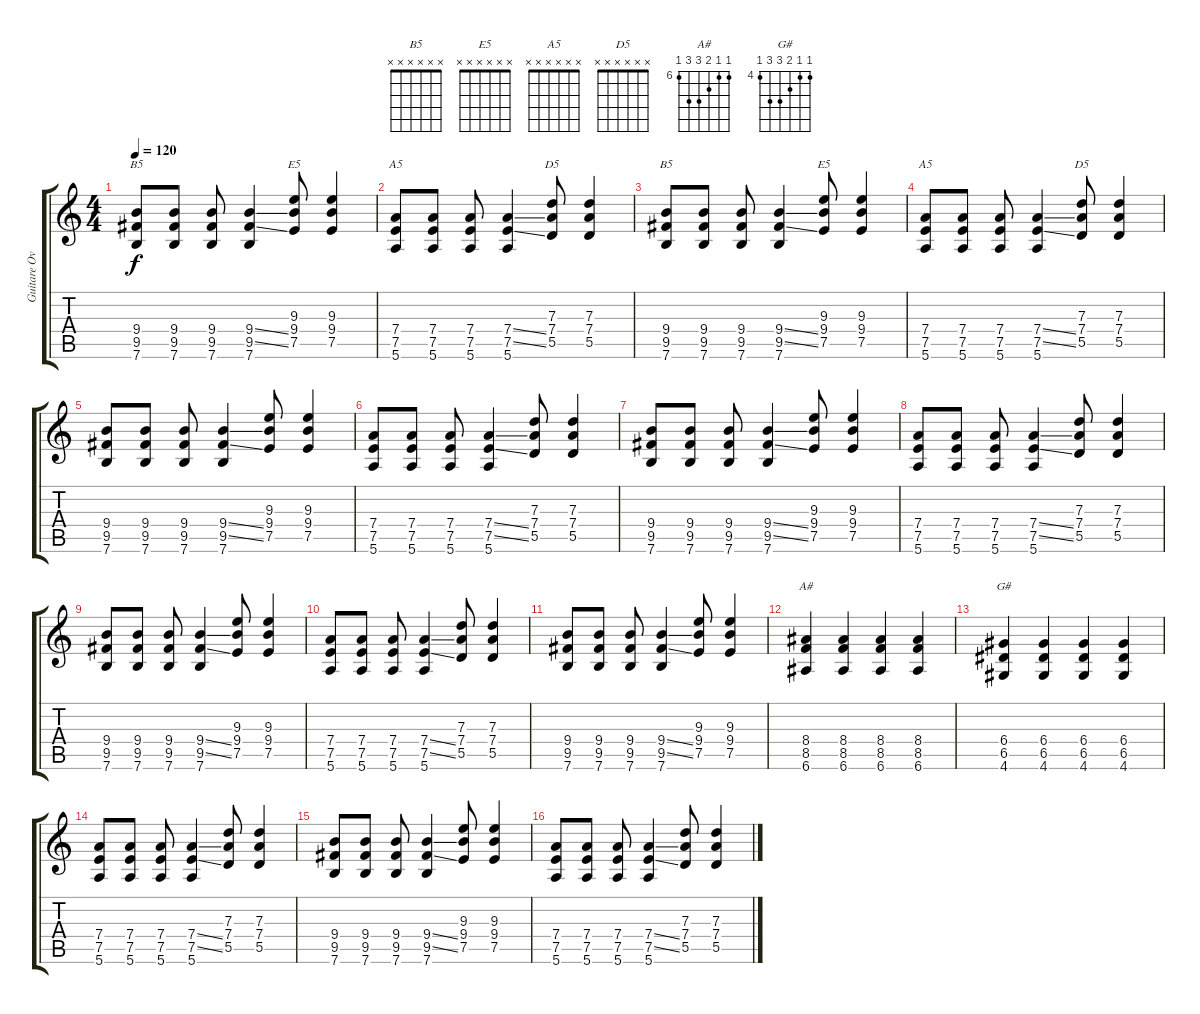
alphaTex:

\track ("Guitare Overdrive" "Guitare Ov") {instrument overdrivenguitar}
\staff {score tabs}
\tuning (E4 B3 G3 D3 A2 E2) {hide}
\chord ("B5" x x x 9 9 7) {firstfret 7}
\chord ("E5" x x 9 9 7 x) {firstfret 7}
\chord ("A5" x x x 7 7 5) {firstfret 5}
\chord ("D5" x x 7 7 5 x) {firstfret 5}
\chord ("B5" x x x x x x) {firstfret 0}
\chord ("E5" x x x x x x) {firstfret 0}
\chord ("A5" x x x x x x) {firstfret 0}
\chord ("D5" x x x x x x) {firstfret 0}
\chord ("A#" 6 6 7 8 8 6) {firstfret 6}
\chord ("G#" 4 4 5 6 6 4) {firstfret 4}
\ts (4 4)
\tempo 120
\clef g2
\ks c
(9.4 9.5 7.6).8{ch "B5" dy f} (9.4 9.5 7.6).8 (9.4 9.5 7.6).8 (9.4{ss} 9.5{ss} 7.6).4 (9.3 9.4 7.5).8{ch "E5"} (9.3 9.4 7.5).4 |
(7.4 7.5 5.6).8{ch "A5"} (7.4 7.5 5.6).8 (7.4 7.5 5.6).8 (7.4{ss} 7.5{ss} 5.6).4 (7.3 7.4 5.5).8{ch "D5"} (7.3 7.4 5.5).4 |
(9.4 9.5 7.6).8{ch "B5"} (9.4 9.5 7.6).8 (9.4 9.5 7.6).8 (9.4{ss} 9.5{ss} 7.6).4 (9.3 9.4 7.5).8{ch "E5"} (9.3 9.4 7.5).4 |
(7.4 7.5 5.6).8{ch "A5"} (7.4 7.5 5.6).8 (7.4 7.5 5.6).8 (7.4{ss} 7.5{ss} 5.6).4 (7.3 7.4 5.5).8{ch "D5"} (7.3 7.4 5.5).4 |
(9.4 9.5 7.6).8 (9.4 9.5 7.6).8 (9.4 9.5 7.6).8 (9.4{ss} 9.5{ss} 7.6).4 (9.3 9.4 7.5).8 (9.3 9.4 7.5).4 |
(7.4 7.5 5.6).8 (7.4 7.5 5.6).8 (7.4 7.5 5.6).8 (7.4{ss} 7.5{ss} 5.6).4 (7.3 7.4 5.5).8 (7.3 7.4 5.5).4 |
(9.4 9.5 7.6).8 (9.4 9.5 7.6).8 (9.4 9.5 7.6).8 (9.4{ss} 9.5{ss} 7.6).4 (9.3 9.4 7.5).8 (9.3 9.4 7.5).4 |
(7.4 7.5 5.6).8 (7.4 7.5 5.6).8 (7.4 7.5 5.6).8 (7.4{ss} 7.5{ss} 5.6).4 (7.3 7.4 5.5).8 (7.3 7.4 5.5).4 |
(9.4 9.5 7.6).8 (9.4 9.5 7.6).8 (9.4 9.5 7.6).8 (9.4{ss} 9.5{ss} 7.6).4 (9.3 9.4 7.5).8 (9.3 9.4 7.5).4 |
(7.4 7.5 5.6).8 (7.4 7.5 5.6).8 (7.4 7.5 5.6).8 (7.4{ss} 7.5{ss} 5.6).4 (7.3 7.4 5.5).8 (7.3 7.4 5.5).4 |
(9.4 9.5 7.6).8 (9.4 9.5 7.6).8 (9.4 9.5 7.6).8 (9.4{ss} 9.5{ss} 7.6).4 (9.3 9.4 7.5).8 (9.3 9.4 7.5).4 |
(8.4 8.5 6.6).4{ch "A#"} (8.4 8.5 6.6).4 (8.4 8.5 6.6).4 (8.4 8.5 6.6).4 |
(6.4 6.5 4.6).4{ch "G#"} (6.4 6.5 4.6).4 (6.4 6.5 4.6).4 (6.4 6.5 4.6).4 |
(7.4 7.5 5.6).8 (7.4 7.5 5.6).8 (7.4 7.5 5.6).8 (7.4{ss} 7.5{ss} 5.6).4 (7.3 7.4 5.5).8 (7.3 7.4 5.5).4 |
(9.4 9.5 7.6).8 (9.4 9.5 7.6).8 (9.4 9.5 7.6).8 (9.4{ss} 9.5{ss} 7.6).4 (9.3 9.4 7.5).8 (9.3 9.4 7.5).4 |
(7.4 7.5 5.6).8 (7.4 7.5 5.6).8 (7.4 7.5 5.6).8 (7.4{ss} 7.5{ss} 5.6).4 (7.3 7.4 5.5).8 (7.3 7.4 5.5).4
